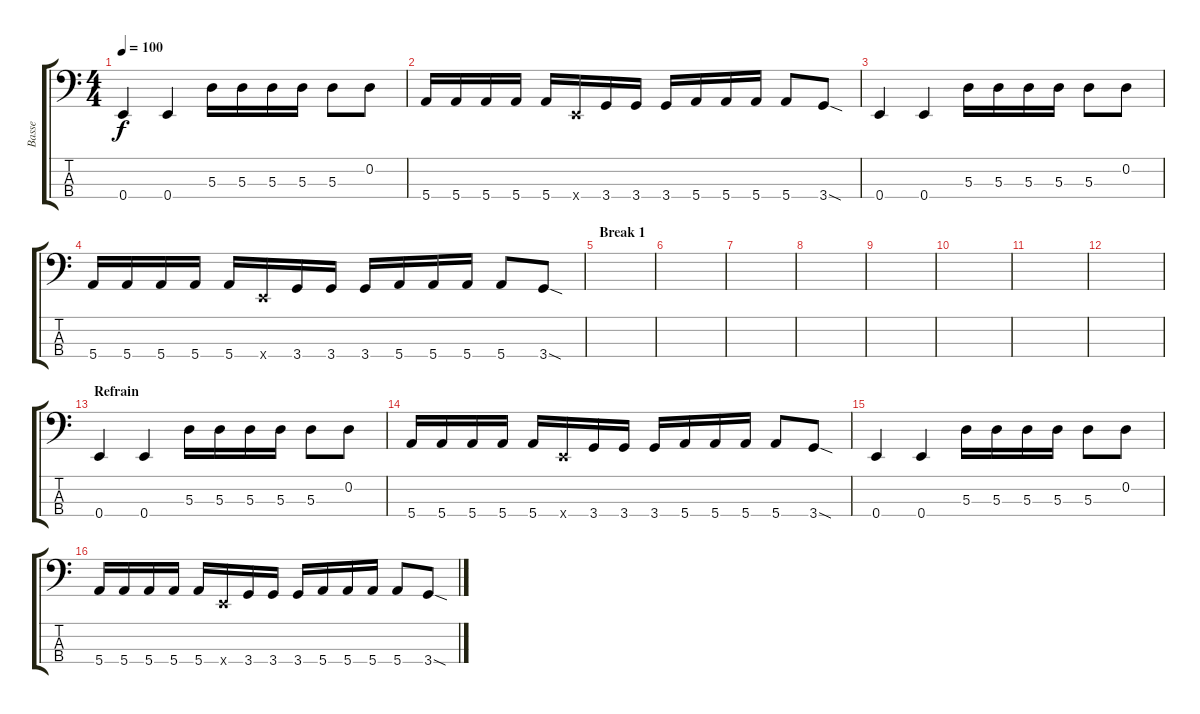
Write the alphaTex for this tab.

\track ("Basse" "Basse") {instrument electricbasspick}
\staff {score tabs}
\tuning (G2 D2 A1 E1) {hide}
\ts (4 4)
\tempo 100
\clef f4
\ks c
0.4.4{dy f} 0.4.4 5.3.16 5.3.16 5.3.16 5.3.16 5.3.8 0.2.8 |
5.4.16 5.4.16 5.4.16 5.4.16 5.4.16 0.4{x}.16 3.4.16 3.4.16 3.4.16 5.4.16 5.4.16 5.4.16 5.4.8 3.4{sod}.8 |
0.4.4 0.4.4 5.3.16 5.3.16 5.3.16 5.3.16 5.3.8 0.2.8 |
5.4.16 5.4.16 5.4.16 5.4.16 5.4.16 0.4{x}.16 3.4.16 3.4.16 3.4.16 5.4.16 5.4.16 5.4.16 5.4.8 3.4{sod}.8 |
\section ("" "Break 1")
|
|
|
|
|
|
|
|
\section ("" "Refrain")
0.4.4 0.4.4 5.3.16 5.3.16 5.3.16 5.3.16 5.3.8 0.2.8 |
5.4.16 5.4.16 5.4.16 5.4.16 5.4.16 0.4{x}.16 3.4.16 3.4.16 3.4.16 5.4.16 5.4.16 5.4.16 5.4.8 3.4{sod}.8 |
0.4.4 0.4.4 5.3.16 5.3.16 5.3.16 5.3.16 5.3.8 0.2.8 |
5.4.16 5.4.16 5.4.16 5.4.16 5.4.16 0.4{x}.16 3.4.16 3.4.16 3.4.16 5.4.16 5.4.16 5.4.16 5.4.8 3.4{sod}.8
